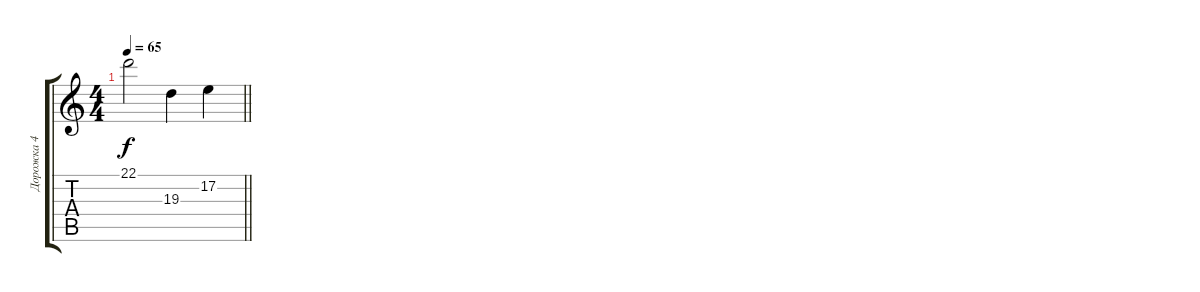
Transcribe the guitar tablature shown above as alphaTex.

\track ("Дорожка 4" "Дорожка 4") {instrument stringensemble1}
\staff {score tabs}
\tuning (E4 B3 G3 D3 A2 E2) {hide}
\ts (4 4)
\tempo 65
\clef g2
\barLineRight lightlight
\ks c
22.1{t}.2{dy f} 19.3.4{volume 7} 17.2.4
